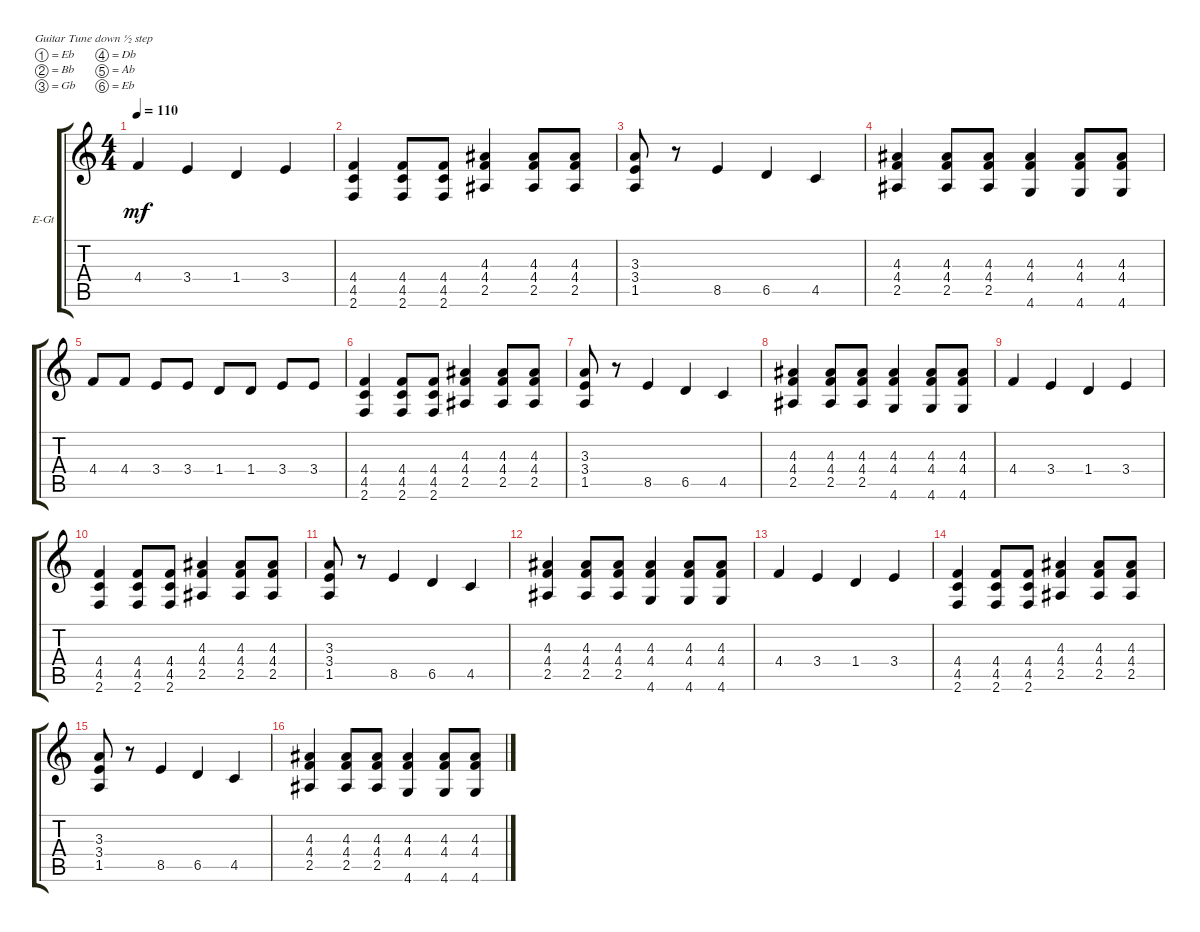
\defaultSystemsLayout 4
\bracketExtendMode groupsimilarinstruments
\firstSystemTrackNameOrientation horizontal
\otherSystemsTrackNameOrientation horizontal
\track ("Electric Guitar" "E-Gt") {instrument distortionguitar}
\staff {score tabs}
\tuning (Eb4 Bb3 Gb3 Db3 Ab2 Eb2)
\ts (4 4)
\tempo 110
\clef g2
\ks c
4.4.4{dy mf} 3.4.4 1.4.4 3.4.4 |
(2.6 4.5 4.4).4 (2.6 4.5 4.4).8 (2.6 4.5 4.4).8 (2.5 4.4 4.3).4 (2.5 4.4 4.3).8 (2.5 4.4 4.3).8 |
(1.5 3.4 3.3).8 r.8 8.5.4 6.5.4 4.5.4 |
(2.5 4.4 4.3).4 (2.5 4.3 4.4).8 (2.5 4.3 4.4).8 (4.6 4.4 4.3).4 (4.6 4.4 4.3).8 (4.6 4.4 4.3).8 |
4.4.8 4.4.8 3.4.8 3.4.8 1.4.8 1.4.8 3.4.8 3.4.8 |
(2.6 4.5 4.4).4 (2.6 4.5 4.4).8 (2.6 4.5 4.4).8 (2.5 4.4 4.3).4 (2.5 4.4 4.3).8 (2.5 4.4 4.3).8 |
(1.5 3.4 3.3).8 r.8 8.5.4 6.5.4 4.5.4 |
(2.5 4.4 4.3).4 (2.5 4.3 4.4).8 (2.5 4.3 4.4).8 (4.6 4.4 4.3).4 (4.6 4.4 4.3).8 (4.6 4.4 4.3).8 |
4.4.4 3.4.4 1.4.4 3.4.4 |
(2.6 4.5 4.4).4 (2.6 4.5 4.4).8 (2.6 4.5 4.4).8 (2.5 4.4 4.3).4 (2.5 4.4 4.3).8 (2.5 4.4 4.3).8 |
(1.5 3.4 3.3).8 r.8 8.5.4 6.5.4 4.5.4 |
(2.5 4.4 4.3).4 (2.5 4.3 4.4).8 (2.5 4.3 4.4).8 (4.6 4.4 4.3).4 (4.6 4.4 4.3).8 (4.6 4.4 4.3).8 |
4.4.4 3.4.4 1.4.4 3.4.4 |
(2.6 4.5 4.4).4 (2.6 4.5 4.4).8 (2.6 4.5 4.4).8 (2.5 4.4 4.3).4 (2.5 4.4 4.3).8 (2.5 4.4 4.3).8 |
(1.5 3.4 3.3).8 r.8 8.5.4 6.5.4 4.5.4 |
(2.5 4.4 4.3).4 (2.5 4.3 4.4).8 (2.5 4.3 4.4).8 (4.6 4.4 4.3).4 (4.6 4.4 4.3).8 (4.6 4.4 4.3).8
